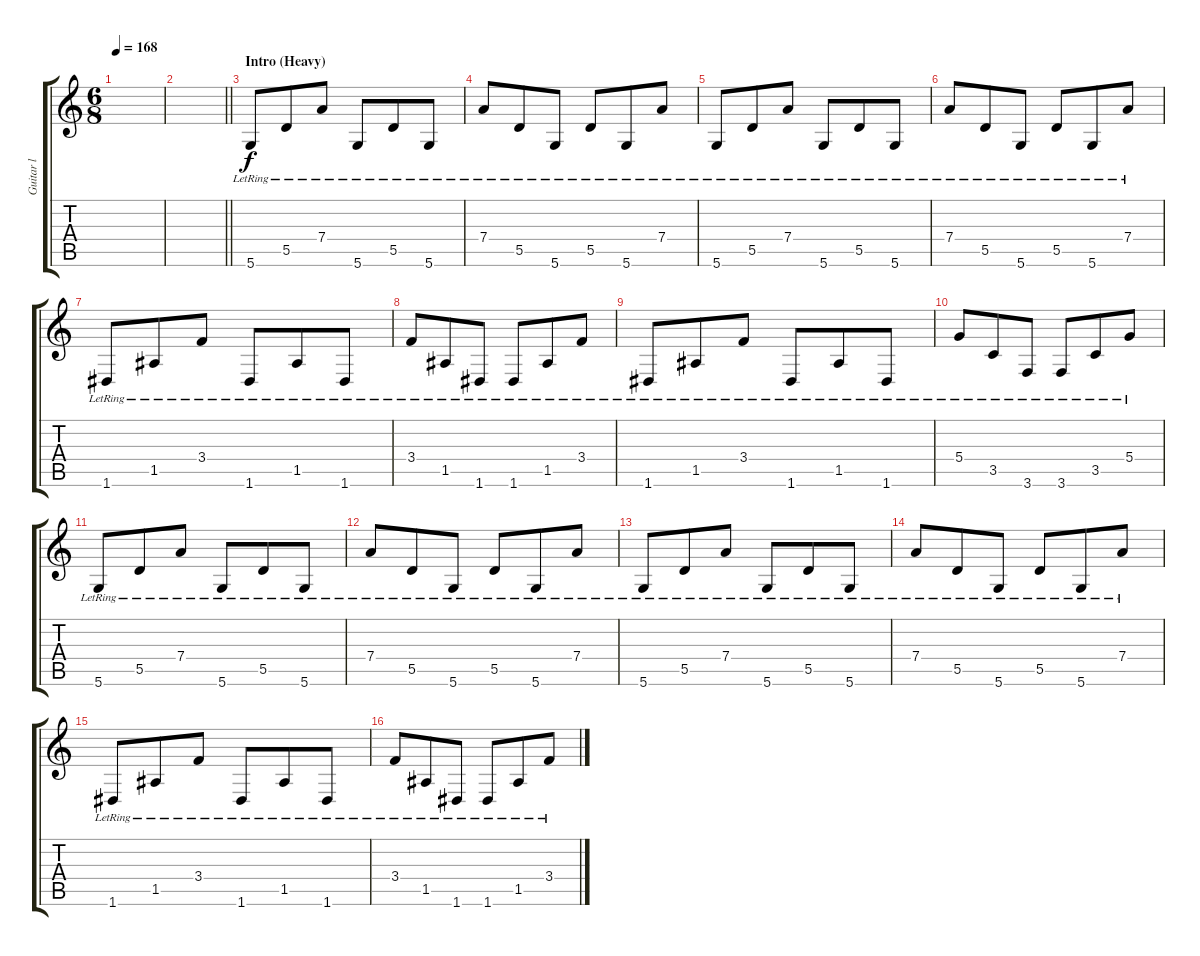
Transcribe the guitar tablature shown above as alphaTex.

\track ("Guitar l" "Guitar l") {instrument distortionguitar}
\staff {score tabs}
\tuning (E4 B3 G3 D3 A2 D2) {hide}
\ts (6 8)
\tempo 168
\clef g2
\ks c
|
\barLineRight lightlight
|
\section ("" "Intro (Heavy)")
5.6{lr}.8{instrument electricguitarclean} 5.5{lr}.8 7.4{lr}.8 5.6{lr}.8 5.5{lr}.8 5.6{lr}.8 |
7.4{lr}.8 5.5{lr}.8 5.6{lr}.8 5.5{lr}.8 5.6{lr}.8 7.4{lr}.8 |
5.6{lr}.8 5.5{lr}.8 7.4{lr}.8 5.6{lr}.8 5.5{lr}.8 5.6{lr}.8 |
7.4{lr}.8 5.5{lr}.8 5.6{lr}.8 5.5{lr}.8 5.6{lr}.8 7.4{lr}.8 |
1.6{lr}.8 1.5{lr}.8 3.4{lr}.8 1.6{lr}.8 1.5{lr}.8 1.6{lr}.8 |
3.4{lr}.8 1.5{lr}.8 1.6{lr}.8 1.6{lr}.8 1.5{lr}.8 3.4{lr}.8 |
1.6{lr}.8 1.5{lr}.8 3.4{lr}.8 1.6{lr}.8 1.5{lr}.8 1.6{lr}.8 |
5.4{lr}.8 3.5{lr}.8 3.6{lr}.8 3.6{lr}.8 3.5{lr}.8 5.4{lr}.8 |
5.6{lr}.8 5.5{lr}.8 7.4{lr}.8 5.6{lr}.8 5.5{lr}.8 5.6{lr}.8 |
7.4{lr}.8 5.5{lr}.8 5.6{lr}.8 5.5{lr}.8 5.6{lr}.8 7.4{lr}.8 |
5.6{lr}.8 5.5{lr}.8 7.4{lr}.8 5.6{lr}.8 5.5{lr}.8 5.6{lr}.8 |
7.4{lr}.8 5.5{lr}.8 5.6{lr}.8 5.5{lr}.8 5.6{lr}.8 7.4{lr}.8 |
1.6{lr}.8 1.5{lr}.8 3.4{lr}.8 1.6{lr}.8 1.5{lr}.8 1.6{lr}.8 |
3.4{lr}.8 1.5{lr}.8 1.6{lr}.8 1.6{lr}.8 1.5{lr}.8 3.4{lr}.8
